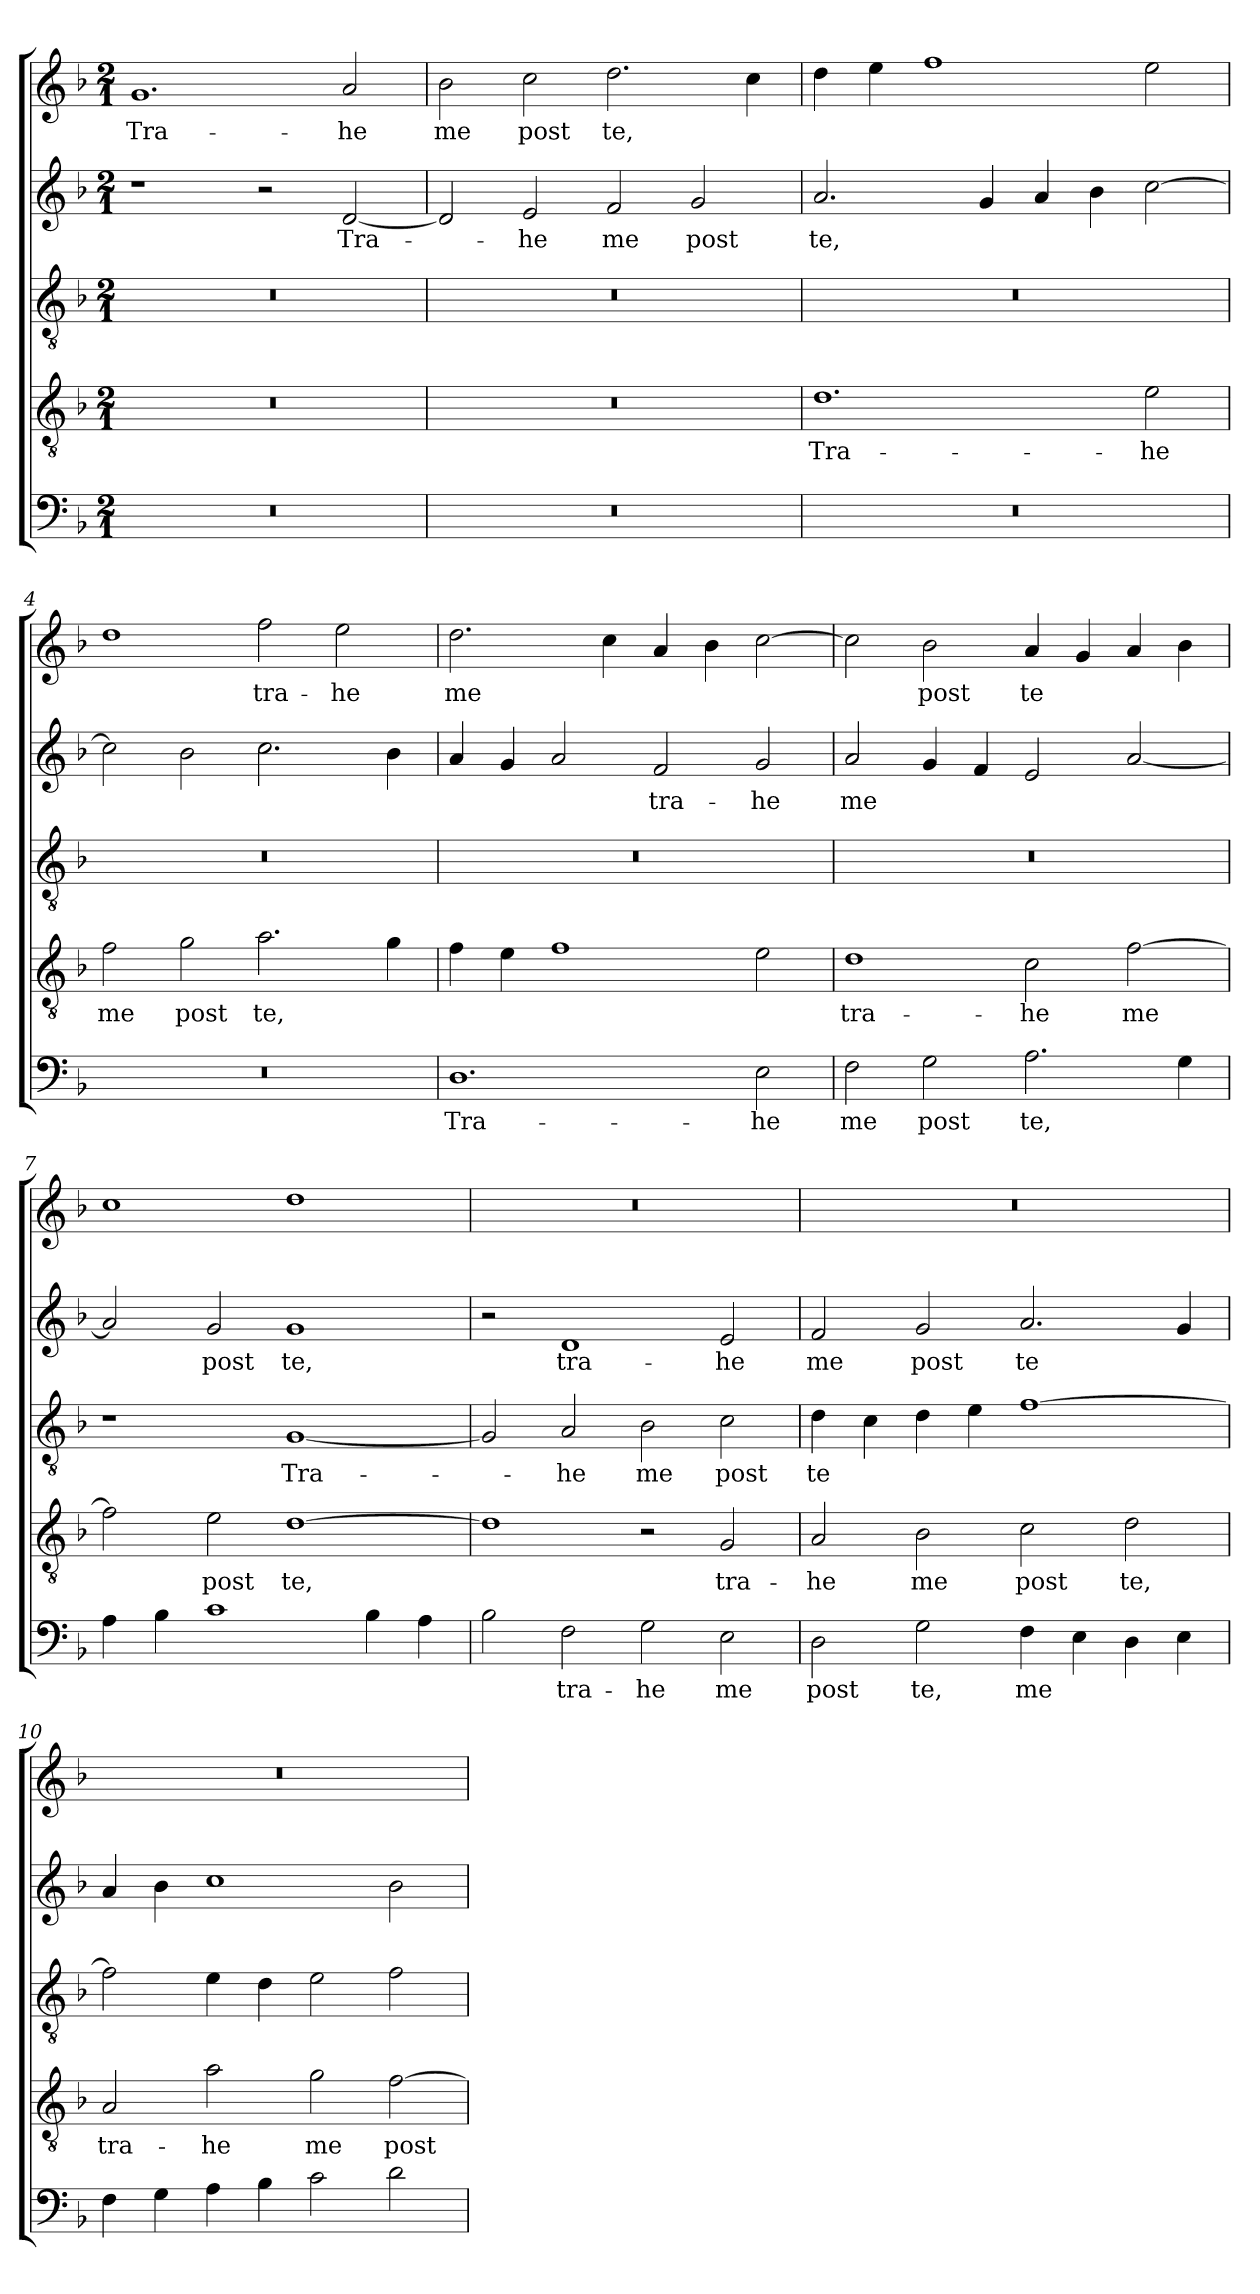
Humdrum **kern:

**kern	**text	**kern	**text	**kern	**text	**kern	**text	**kern	**text
*part5	*part5	*part4	*part4	*part3	*part3	*part2	*part2	*part1	*part1
*staff5	*staff5	*staff4	*staff4	*staff3	*staff3	*staff2	*staff2	*staff1	*staff1
*clefF4	*	*clefGv2	*	*clefGv2	*	*clefG2	*	*clefG2	*
*k[b-]	*	*k[b-]	*	*k[b-]	*	*k[b-]	*	*k[b-]	*
*F:	*	*F:	*	*F:	*	*F:	*	*F:	*
*M2/1	*	*M2/1	*	*M2/1	*	*M2/1	*	*M2/1	*
=1	=1	=1	=1	=1	=1	=1	=1	=1	=1
!	!	!	!	!	!	!	!	!	!LO:LY:b
0r	.	0r	.	0r	.	1r	.	1.g	Tra-
.	.	.	.	.	.	2r	.	.	.
!	!	!	!	!	!	!	!LO:LY:b	!	!LO:LY:b
.	.	.	.	.	.	[2d/	Tra-	2a/	-he
=2	=2	=2	=2	=2	=2	=2	=2	=2	=2
!	!	!	!	!	!	!	!	!	!LO:LY:b
0r	.	0r	.	0r	.	2d/]	.	2b-\	me
!	!	!	!	!	!	!	!LO:LY:b	!	!LO:LY:b
.	.	.	.	.	.	2e/	-he	2cc\	post
!	!	!	!	!	!	!	!LO:LY:b	!	!LO:LY:b
.	.	.	.	.	.	2f/	me	2.dd\	te,
!	!	!	!	!	!	!	!LO:LY:b	!	!
.	.	.	.	.	.	2g/	post	.	.
.	.	.	.	.	.	.	.	4cc\	.
=3	=3	=3	=3	=3	=3	=3	=3	=3	=3
!	!	!	!LO:LY:b	!	!	!	!LO:LY:b	!	!
0r	.	1.d	Tra-	0r	.	2.a/	te,	4dd\	.
.	.	.	.	.	.	.	.	4ee\	.
.	.	.	.	.	.	.	.	1ff	.
.	.	.	.	.	.	4g/	.	.	.
.	.	.	.	.	.	4a/	.	.	.
.	.	.	.	.	.	4b-\	.	.	.
!	!	!	!LO:LY:b	!	!	!	!	!	!
.	.	2e\	-he	.	.	[2cc\	.	2ee\	.
=4	=4	=4	=4	=4	=4	=4	=4	=4	=4
!	!	!	!LO:LY:b	!	!	!	!	!	!
0r	.	2f\	me	0r	.	2cc\]	.	1dd	.
!	!	!	!LO:LY:b	!	!	!	!	!	!
.	.	2g\	post	.	.	2b-\	.	.	.
!	!	!	!LO:LY:b	!	!	!	!	!	!LO:LY:b
.	.	2.a\	te,	.	.	2.cc\	.	2ff\	tra-
!	!	!	!	!	!	!	!	!	!LO:LY:b
.	.	.	.	.	.	.	.	2ee\	-he
.	.	4g\	.	.	.	4b-\	.	.	.
=5	=5	=5	=5	=5	=5	=5	=5	=5	=5
!	!LO:LY:b	!	!	!	!	!	!	!	!LO:LY:b
1.D	Tra-	4f\	.	0r	.	4a/	.	2.dd\	me
.	.	4e\	.	.	.	4g/	.	.	.
.	.	1f	.	.	.	2a/	.	.	.
.	.	.	.	.	.	.	.	4cc\	.
!	!	!	!	!	!	!	!LO:LY:b	!	!
.	.	.	.	.	.	2f/	tra-	4a/	.
.	.	.	.	.	.	.	.	4b-\	.
!	!LO:LY:b	!	!	!	!	!	!LO:LY:b	!	!
2E\	-he	2e\	.	.	.	2g/	-he	[2cc\	.
=6	=6	=6	=6	=6	=6	=6	=6	=6	=6
!	!LO:LY:b	!	!LO:LY:b	!	!	!	!LO:LY:b	!	!
2F\	me	1d	tra-	0r	.	2a/	me	2cc\]	.
!	!LO:LY:b	!	!	!	!	!	!	!	!LO:LY:b
2G\	post	.	.	.	.	4g/	.	2b-\	post
.	.	.	.	.	.	4f/	.	.	.
!	!LO:LY:b	!	!LO:LY:b	!	!	!	!	!	!LO:LY:b
2.A\	te,	2c\	-he	.	.	2e/	.	4a/	te
.	.	.	.	.	.	.	.	4g/	.
!	!	!	!LO:LY:b	!	!	!	!	!	!
.	.	[2f\	me	.	.	[2a/	.	4a/	.
4G\	.	.	.	.	.	.	.	4b-\	.
!!LO:LB:g=z
=7	=7	=7	=7	=7	=7	=7	=7	=7	=7
4A\	.	2f\]	.	1r	.	2a/]	.	1cc	.
4B-\	.	.	.	.	.	.	.	.	.
!	!	!	!LO:LY:b	!	!	!	!LO:LY:b	!	!
1c	.	2e\	post	.	.	2g/	post	.	.
!	!	!	!LO:LY:b	!	!LO:LY:b	!	!LO:LY:b	!	!
.	.	[1d	te,	[1G	Tra-	1g	te,	1dd	.
4B-\	.	.	.	.	.	.	.	.	.
4A\	.	.	.	.	.	.	.	.	.
=8	=8	=8	=8	=8	=8	=8	=8	=8	=8
2B-\	.	1d]	.	2G/]	.	2r	.	0r	.
!	!LO:LY:b	!	!	!	!LO:LY:b	!	!LO:LY:b	!	!
2F\	tra-	.	.	2A/	-he	1d	tra-	.	.
!	!LO:LY:b	!	!	!	!LO:LY:b	!	!	!	!
2G\	-he	2r	.	2B-\	me	.	.	.	.
!	!LO:LY:b	!	!LO:LY:b	!	!LO:LY:b	!	!LO:LY:b	!	!
2E\	me	2G/	tra-	2c\	post	2e/	-he	.	.
=9	=9	=9	=9	=9	=9	=9	=9	=9	=9
!	!LO:LY:b	!	!LO:LY:b	!	!LO:LY:b	!	!LO:LY:b	!	!
2D\	post	2A/	-he	4d\	te	2f/	me	0r	.
.	.	.	.	4c\	.	.	.	.	.
!	!LO:LY:b	!	!LO:LY:b	!	!	!	!LO:LY:b	!	!
2G\	te,	2B-\	me	4d\	.	2g/	post	.	.
.	.	.	.	4e\	.	.	.	.	.
!	!LO:LY:b	!	!LO:LY:b	!	!	!	!LO:LY:b	!	!
4F\	me	2c\	post	[1f	.	2.a/	te	.	.
4E\	.	.	.	.	.	.	.	.	.
!	!	!	!LO:LY:b	!	!	!	!	!	!
4D\	.	2d\	te,	.	.	.	.	.	.
4E\	.	.	.	.	.	4g/	.	.	.
=10	=10	=10	=10	=10	=10	=10	=10	=10	=10
!	!	!	!LO:LY:b	!	!	!	!	!	!
4F\	.	2A/	tra-	2f\]	.	4a/	.	0r	.
4G\	.	.	.	.	.	4b-\	.	.	.
!	!	!	!LO:LY:b	!	!	!	!	!	!
4A\	.	2a\	-he	4e\	.	1cc	.	.	.
4B-\	.	.	.	4d\	.	.	.	.	.
!	!	!	!LO:LY:b	!	!	!	!	!	!
2c\	.	2g\	me	2e\	.	.	.	.	.
!	!	!	!LO:LY:b	!	!	!	!	!	!
2d\	.	[2f\	post	2f\	.	2b-\	.	.	.
=	=	=	=	=	=	=	=	=	=
*-	*-	*-	*-	*-	*-	*-	*-	*-	*-
